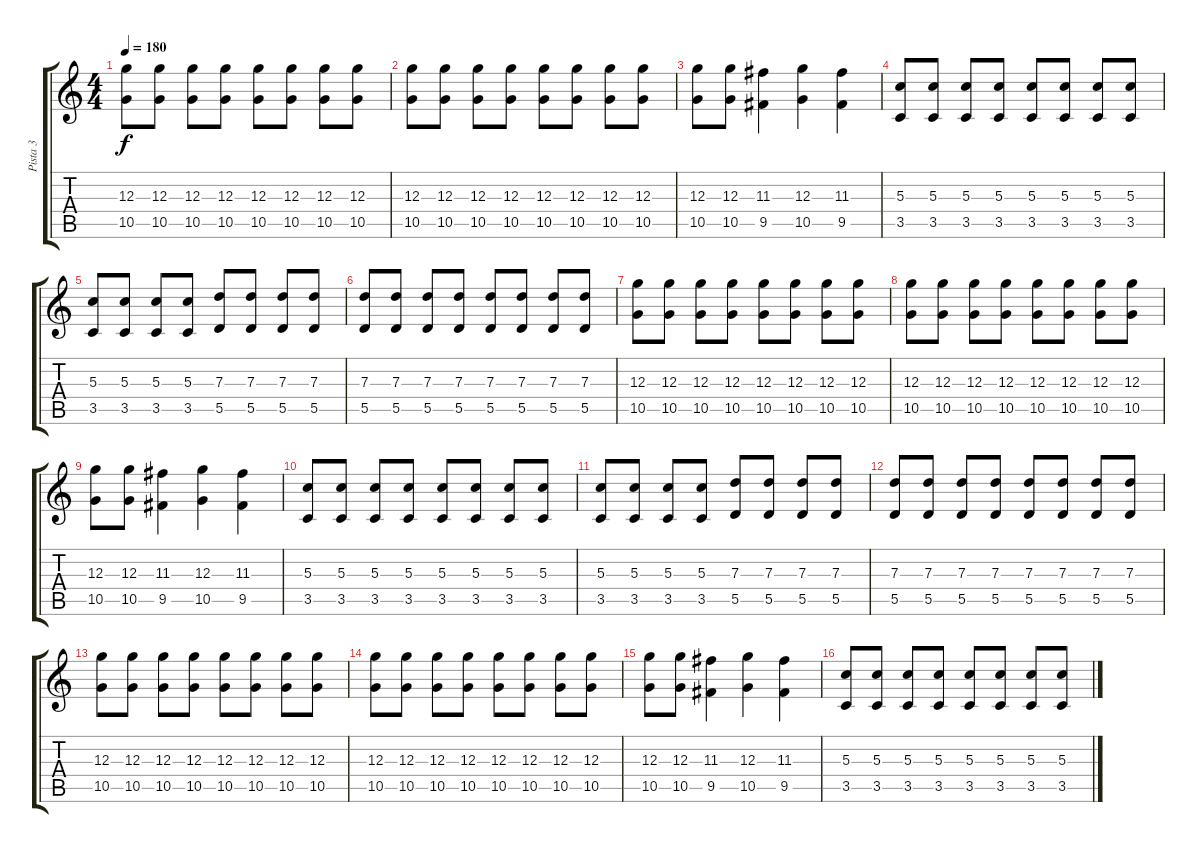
\track ("Pista 3" "Pista 3") {instrument distortionguitar}
\staff {score tabs}
\tuning (E4 B3 G3 D3 A2 E2) {hide}
\ts (4 4)
\tempo 180
\clef g2
\ks c
(12.3 10.5).8{dy f volume 13 instrument distortionguitar} (12.3 10.5).8 (12.3 10.5).8 (12.3 10.5).8 (12.3 10.5).8 (12.3 10.5).8 (12.3 10.5).8 (12.3 10.5).8 |
(12.3 10.5).8 (12.3 10.5).8 (12.3 10.5).8 (12.3 10.5).8 (12.3 10.5).8 (12.3 10.5).8 (12.3 10.5).8 (12.3 10.5).8 |
(12.3 10.5).8 (12.3 10.5).8 (11.3 9.5).4 (12.3 10.5).4 (11.3 9.5).4 |
(5.3 3.5).8 (5.3 3.5).8 (5.3 3.5).8 (5.3 3.5).8 (5.3 3.5).8 (5.3 3.5).8 (5.3 3.5).8 (5.3 3.5).8 |
(5.3 3.5).8 (5.3 3.5).8 (5.3 3.5).8 (5.3 3.5).8 (7.3 5.5).8 (7.3 5.5).8 (7.3 5.5).8 (7.3 5.5).8 |
(7.3 5.5).8 (7.3 5.5).8 (7.3 5.5).8 (7.3 5.5).8 (7.3 5.5).8 (7.3 5.5).8 (7.3 5.5).8 (7.3 5.5).8 |
(12.3 10.5).8 (12.3 10.5).8 (12.3 10.5).8 (12.3 10.5).8 (12.3 10.5).8 (12.3 10.5).8 (12.3 10.5).8 (12.3 10.5).8 |
(12.3 10.5).8 (12.3 10.5).8 (12.3 10.5).8 (12.3 10.5).8 (12.3 10.5).8 (12.3 10.5).8 (12.3 10.5).8 (12.3 10.5).8 |
(12.3 10.5).8 (12.3 10.5).8 (11.3 9.5).4 (12.3 10.5).4 (11.3 9.5).4 |
(5.3 3.5).8 (5.3 3.5).8 (5.3 3.5).8 (5.3 3.5).8 (5.3 3.5).8 (5.3 3.5).8 (5.3 3.5).8 (5.3 3.5).8 |
(5.3 3.5).8 (5.3 3.5).8 (5.3 3.5).8 (5.3 3.5).8 (7.3 5.5).8 (7.3 5.5).8 (7.3 5.5).8 (7.3 5.5).8 |
(7.3 5.5).8 (7.3 5.5).8 (7.3 5.5).8 (7.3 5.5).8 (7.3 5.5).8 (7.3 5.5).8 (7.3 5.5).8 (7.3 5.5).8 |
(12.3 10.5).8{volume 13 instrument distortionguitar} (12.3 10.5).8 (12.3 10.5).8 (12.3 10.5).8 (12.3 10.5).8 (12.3 10.5).8 (12.3 10.5).8 (12.3 10.5).8 |
(12.3 10.5).8 (12.3 10.5).8 (12.3 10.5).8 (12.3 10.5).8 (12.3 10.5).8 (12.3 10.5).8 (12.3 10.5).8 (12.3 10.5).8 |
(12.3 10.5).8 (12.3 10.5).8 (11.3 9.5).4 (12.3 10.5).4 (11.3 9.5).4 |
(5.3 3.5).8 (5.3 3.5).8 (5.3 3.5).8 (5.3 3.5).8 (5.3 3.5).8 (5.3 3.5).8 (5.3 3.5).8 (5.3 3.5).8
